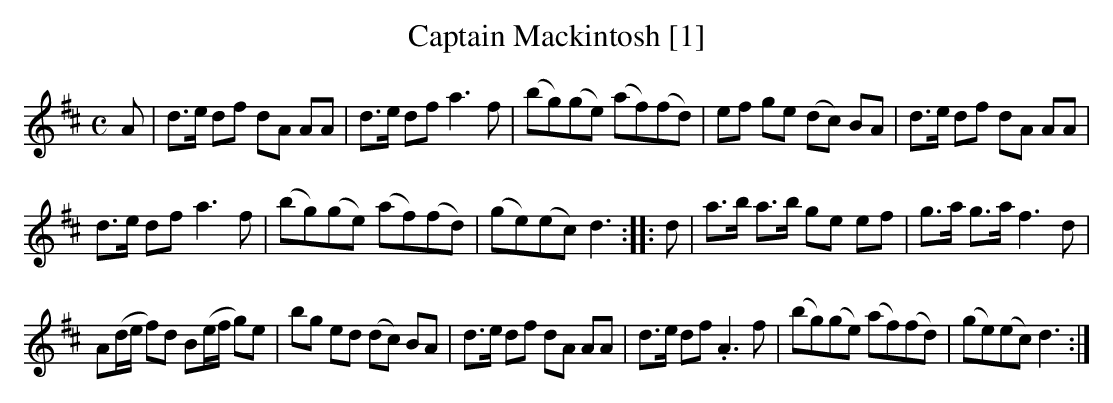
X:1
T:Captain Mackintosh [1]
M:C
L:1/8
K:D
A|d>e df dA AA|d>e df a3f|(bg)(ge) (af)(fd)|ef ge (dc) BA|d>e df dA AA|
d>e df a3f|(bg)(ge) (af)(fd)|(ge)(ec) d3::d|a>b a>b ge ef|g>a g>a f3d|
A(d/e/ f)d B(e/f/ g)e|bg ed (dc) BA|d>e df dA AA| d>e df. A3f|(bg)(ge) (af)(fd)| (ge)(ec) d3:|
